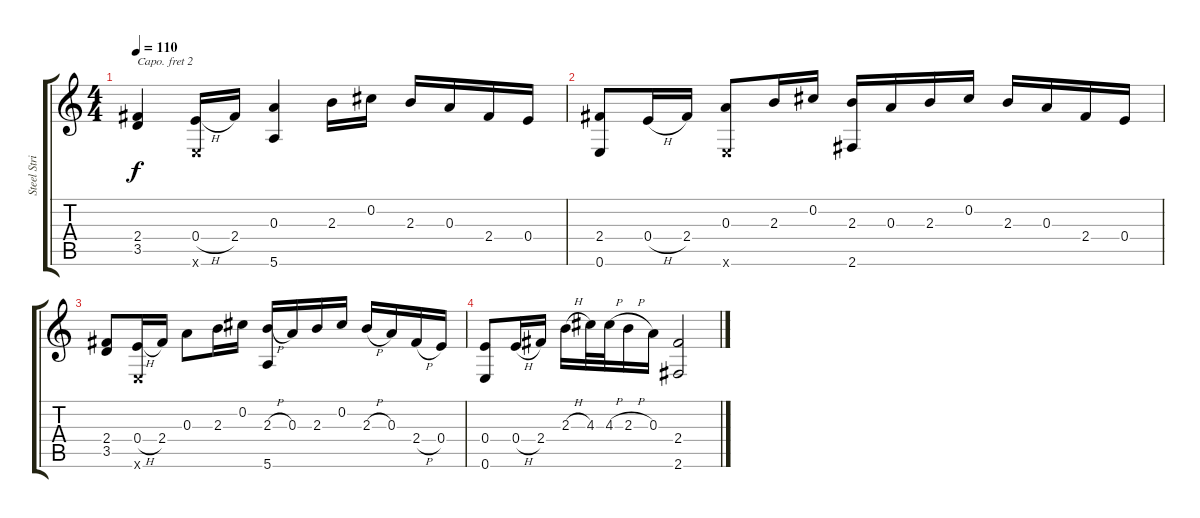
\track ("Steel String Guitar" "Steel Stri") {instrument acousticguitarsteel}
\staff {score tabs}
\capo 2
\tuning (E4 B3 G3 D3 A2 D2) {hide}
\ts (4 4)
\tempo 110
\clef g2
\ks c
(2.4 3.5).4{dy f} (0.4{h} 0.6{x}).16 2.4.16 (0.3 5.6).4 2.3.16 0.2.16 2.3.16 0.3.16 2.4.16 0.4.16 |
(2.4 0.6).8 0.4{h}.16 2.4.16 (0.3 0.6{x}).8 2.3.16 0.2.16 (2.3 2.6).16 0.3.16 2.3.16 0.2.16 2.3.16 0.3.16 2.4.16 0.4.16 |
(2.4 3.5).8 (0.4{h} 0.6{x}).16 2.4.16 0.3.8 2.3.16 0.2.16 (2.3{h} 5.6).16 0.3.16 2.3.16 0.2.16 2.3{h}.16 0.3.16 2.4{h}.16 0.4.16 |
(0.4 0.6).8 0.4{h}.16 2.4.16 2.3{h}.16 4.3.32 4.3{h}.32 2.3{h}.16 0.3.16 (2.4 2.6).2
